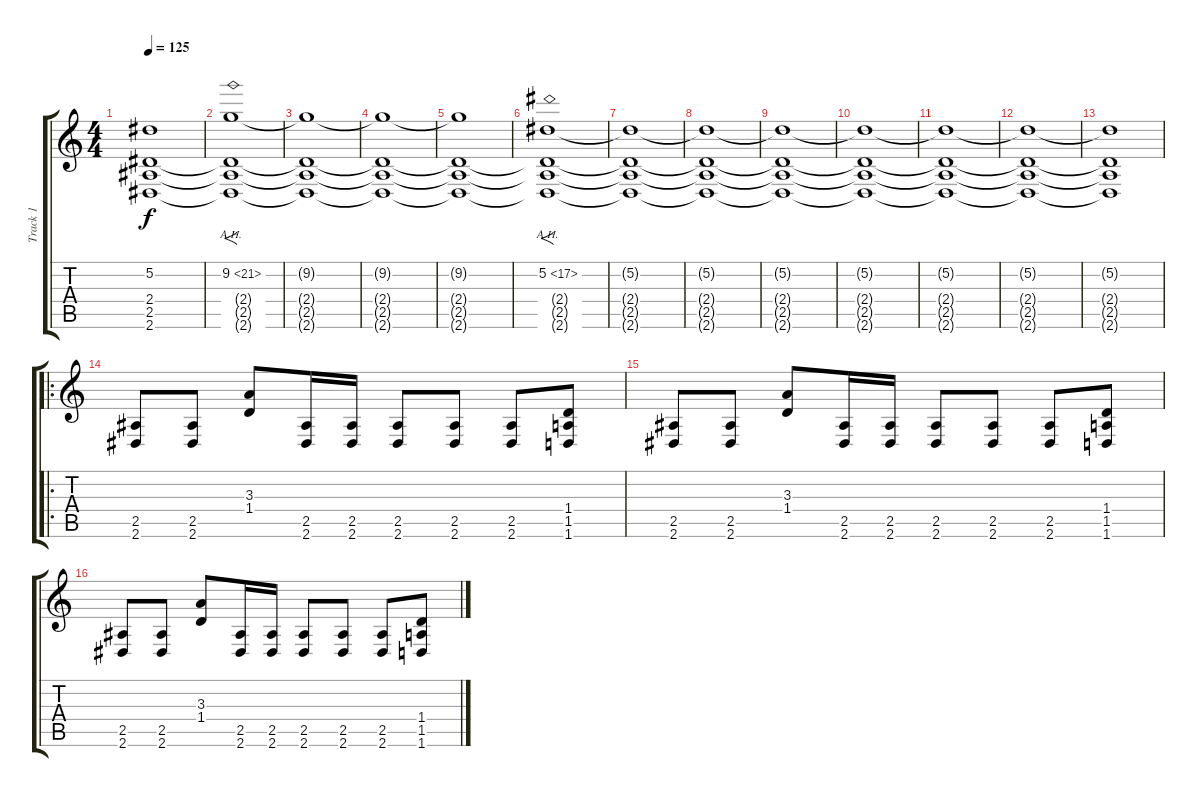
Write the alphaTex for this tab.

\track ("Track 1" "Track 1") {instrument distortionguitar}
\staff {score tabs}
\tuning (Eb4 Bb3 Gb3 Db3 Ab2 Db2) {hide}
\ts (4 4)
\tempo 125
\clef g2
\ks c
(5.2{t} 2.4{t} 2.5{t} 2.6{t}).1{dy f} |
(9.2{ah 12} 2.4{t} 2.5{t} 2.6{t}).1{f} |
(9.2{t} 2.4{t} 2.5{t} 2.6{t}).1 |
(9.2{t} 2.4{t} 2.5{t} 2.6{t}).1 |
(9.2{t} 2.4{t} 2.5{t} 2.6{t}).1 |
(5.2{ah 12} 2.4{t} 2.5{t} 2.6{t}).1{f} |
(5.2{t} 2.4{t} 2.5{t} 2.6{t}).1 |
(5.2{t} 2.4{t} 2.5{t} 2.6{t}).1 |
(5.2{t} 2.4{t} 2.5{t} 2.6{t}).1 |
(5.2{t} 2.4{t} 2.5{t} 2.6{t}).1 |
(5.2{t} 2.4{t} 2.5{t} 2.6{t}).1 |
(5.2{t} 2.4{t} 2.5{t} 2.6{t}).1 |
(5.2{t} 2.4{t} 2.5{t} 2.6{t}).1 |
\ro
(2.5 2.6).8 (2.5 2.6).8 (3.3 1.4).8 (2.5 2.6).16 (2.5 2.6).16 (2.5 2.6).8 (2.5 2.6).8 (2.5 2.6).8 (1.4 1.5 1.6).8 |
(2.5 2.6).8 (2.5 2.6).8 (3.3 1.4).8 (2.5 2.6).16 (2.5 2.6).16 (2.5 2.6).8 (2.5 2.6).8 (2.5 2.6).8 (1.4 1.5 1.6).8 |
(2.5 2.6).8 (2.5 2.6).8 (3.3 1.4).8 (2.5 2.6).16 (2.5 2.6).16 (2.5 2.6).8 (2.5 2.6).8 (2.5 2.6).8 (1.4 1.5 1.6).8
